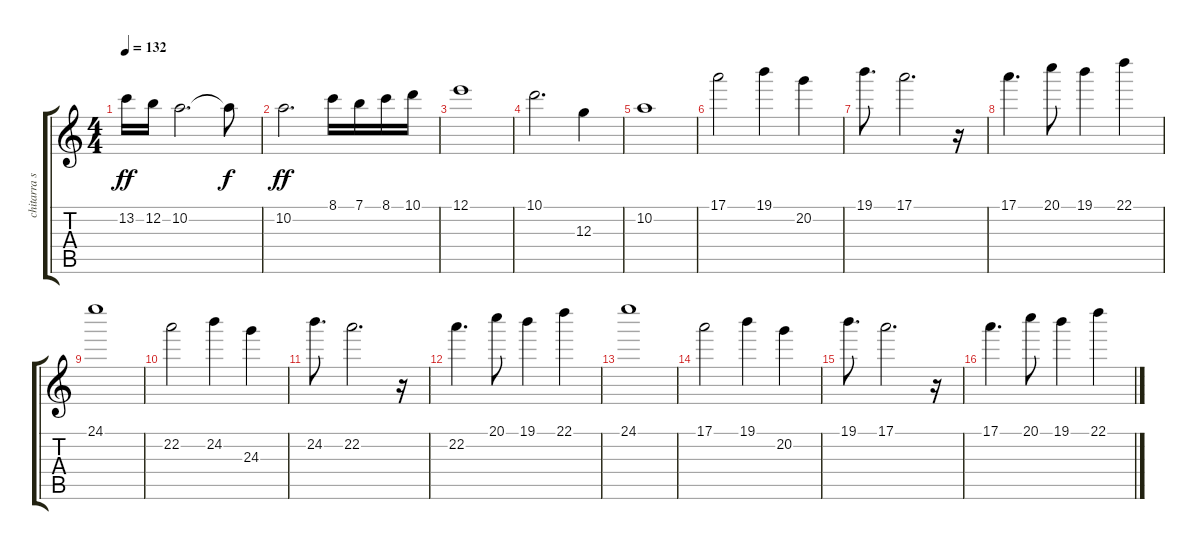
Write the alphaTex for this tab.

\track ("chitarra solo" "chitarra s") {instrument distortionguitar}
\staff {score tabs}
\tuning (E4 B3 G3 D3 A2 E2) {hide}
\ts (4 4)
\tempo 132
\clef g2
\ks c
13.2.16{dy ff} 12.2.16 10.2.2{d} 10.2{t}.8{dy f} |
10.2.2{d dy ff} 8.1.16 7.1.16 8.1.16 10.1.16 |
12.1.1 |
10.1.2{d} 12.3.4 |
10.2.1 |
17.1.2 19.1.4 20.2.4 |
19.1.8{d} 17.1.2{d} r.16 |
17.1.4{d} 20.1.8 19.1.4 22.1.4 |
24.1.1 |
22.2.2 24.2.4 24.3.4 |
24.2.8{d} 22.2.2{d} r.16 |
22.2.4{d} 20.1.8 19.1.4 22.1.4 |
24.1.1 |
17.1.2 19.1.4 20.2.4 |
19.1.8{d} 17.1.2{d} r.16 |
17.1.4{d} 20.1.8 19.1.4 22.1.4
